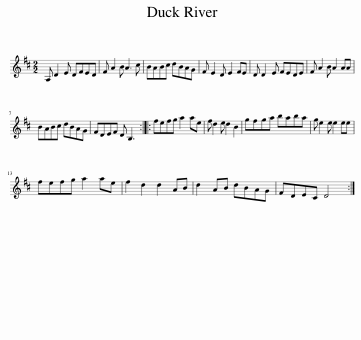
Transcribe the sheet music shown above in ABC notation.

X:1
L:1/8
M:2/2
I:linebreak $
K:D
V:1 treble
V:1
 A, D2 E DFED | F A2 B A3 c | BABc dBAG | F E2 D E2 FE | D D2 E FEDE | %5
 F A2 B A2 AA |$ BABc dBAG | FDEF D B,3 :: fefg a2 ae | f d2 e d2 B2 | %10
 gfga baba | g e2 e e2 ee |$ fefg a2 ae | f2 d2 d2 AB | d2 AB dBAG | %15
 FDEC D4 :| %16
